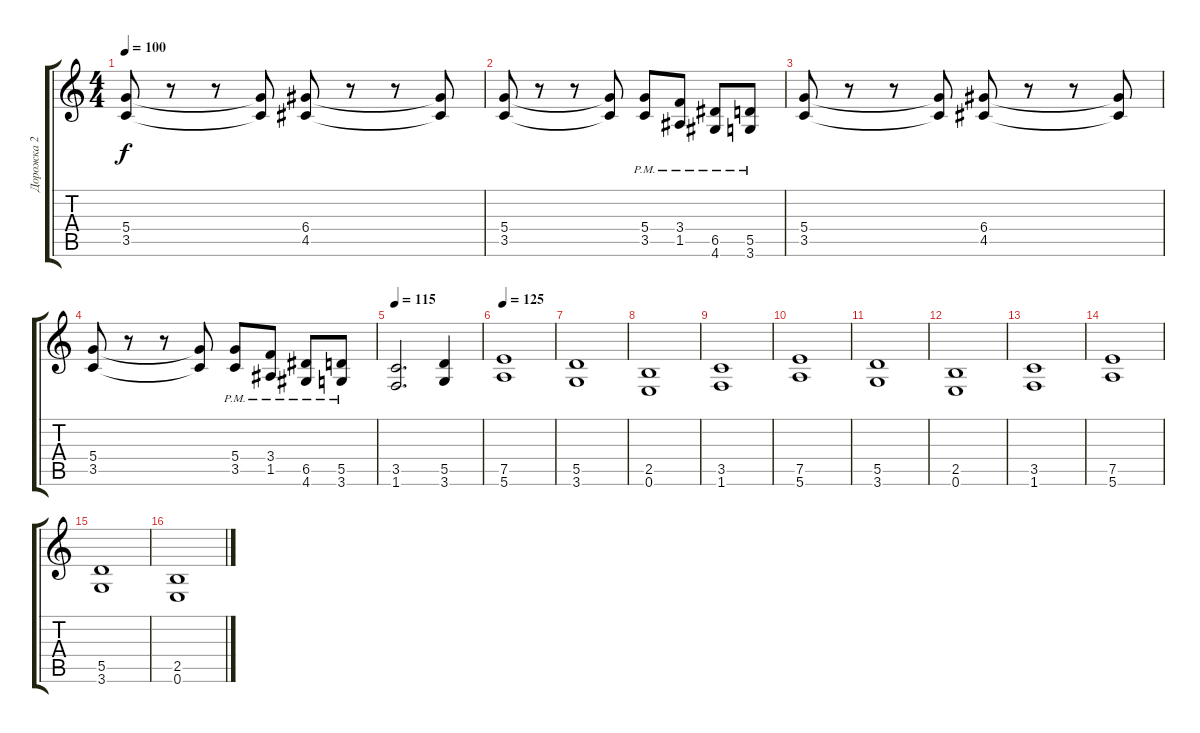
\track ("Дорожка 2" "Дорожка 2") {instrument distortionguitar}
\staff {score tabs}
\tuning (E4 B3 G3 D3 A2 E2) {hide}
\ts (4 4)
\tempo 100
\clef g2
\ks c
(5.4 3.5).8{dy f} r.8 r.8 (5.4{t} 3.5{t}).8 (6.4 4.5).8 r.8 r.8 (6.4{t} 4.5{t}).8 |
(5.4 3.5).8 r.8 r.8 (5.4{t} 3.5{t}).8 (5.4{pm} 3.5{pm}).8 (3.4{pm} 1.5{pm}).8 (6.5{pm} 4.6{pm}).8 (5.5{pm} 3.6{pm}).8 |
(5.4 3.5).8 r.8 r.8 (5.4{t} 3.5{t}).8 (6.4 4.5).8 r.8 r.8 (6.4{t} 4.5{t}).8 |
(5.4 3.5).8 r.8 r.8 (5.4{t} 3.5{t}).8 (5.4{pm} 3.5{pm}).8 (3.4{pm} 1.5{pm}).8 (6.5{pm} 4.6{pm}).8 (5.5{pm} 3.6{pm}).8 |
\tempo 115
(3.5 1.6).2{d} (5.5 3.6).4 |
\tempo 125
(7.5 5.6).1 |
(5.5 3.6).1 |
(2.5 0.6).1 |
(3.5 1.6).1 |
(7.5 5.6).1 |
(5.5 3.6).1 |
(2.5 0.6).1 |
(3.5 1.6).1 |
(7.5 5.6).1 |
(5.5 3.6).1 |
(2.5 0.6).1
